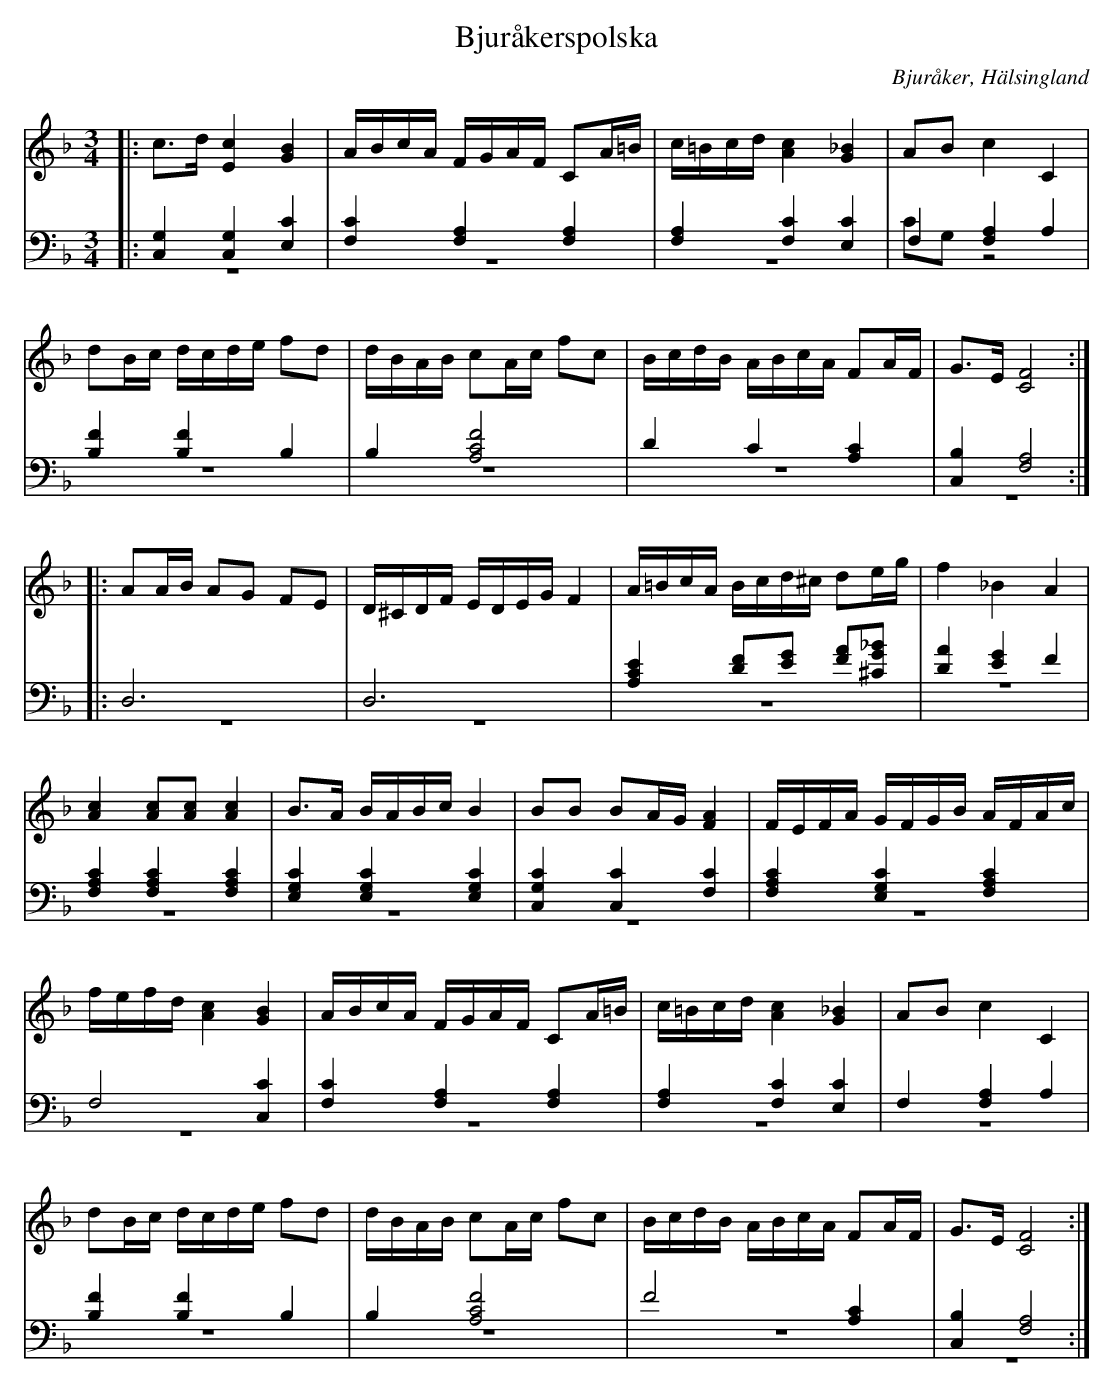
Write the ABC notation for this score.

X:1
T: Bjuråkerspolska
O: Bjuråker, Hälsingland
M: 3/4
L: 1/16
K: F
V:1
V:2
V:3 merge
V:1
|: c2>d2 [E4c4] [G4B4]|ABcA FGAF C2A=B|c=Bcd [A4c4] [G4_B4]|A2B2 c4 C4 |
d2Bc dcde f2d2|dBAB c2Ac f2c2|BcdB ABcA F2AF|G2>E2 [C8F8]:|
|:A2AB A2G2 F2E2|D^CDF EDEG F4|A=BcA Bcd^c d2eg|f4 _B4 A4 |
[A4c4] [A2c2][A2c2] [A4c4]|B2>A2 BABc B4|B2B2 B2AG [F4A4]|FEFA GFGB AFAc|
fefd [A4c4] [G4B4]|ABcA FGAF C2A=B|c=Bcd [A4c4] [G4_B4]|A2B2 c4 C4 |
d2Bc dcde f2d2|dBAB c2Ac f2c2|BcdB ABcA F2AF|G2>E2 [C8F8]:|
V:2 clef=bass
|: [C,4G,4] [C,4G,4] [E,4C4]|[F,4C4] [F,4A,4] [F,4A,4]|[F,4A,4] [F,4C4] [E,4C4]| F,4 [F,4A,4] A,4|
[B,4F4] [B,4F4] B,4|B,4 [A,8C8F8]|D4 C4 [A,4C4]|[C,4B,4] [F,8A,8]:|
|:D,12|D,12|[A,4C4E4] [D2F2][E2G2] [F2A2][^C2G2_B2]|
[D4A4] [E4G4] F4|[F,4A,4C4] [F,4A,4C4] [F,4A,4C4]|[E,4G,4C4] [E,4G,4C4] [E,4G,4C4]|[C,4G,4C4] [C,4C4] [F,4C4]|
[F,4A,4C4] [E,4G,4C4] [F,4A,4C4]|F,8 [C,4C4]|[F,4C4] [F,4A,4] [F,4A,4]|[F,4A,4] [F,4C4] [E,4C4]|
F,4 [F,4A,4] A,4|[B,4F4] [B,4F4] B,4|B,4 [A,8C8F8]|F8  [A,4C4]|[C,4B,4] [F,8A,8]:|
V:3 clef=bass
|:z12|z12|z12|C2G,2 z8 |
z12|z12|z12|z12:|
|:z12|z12|z12|z12 |
z12|z12|z12|z12|
z12|z12|z12|z12 |
z12|z12|z12|z12:|
